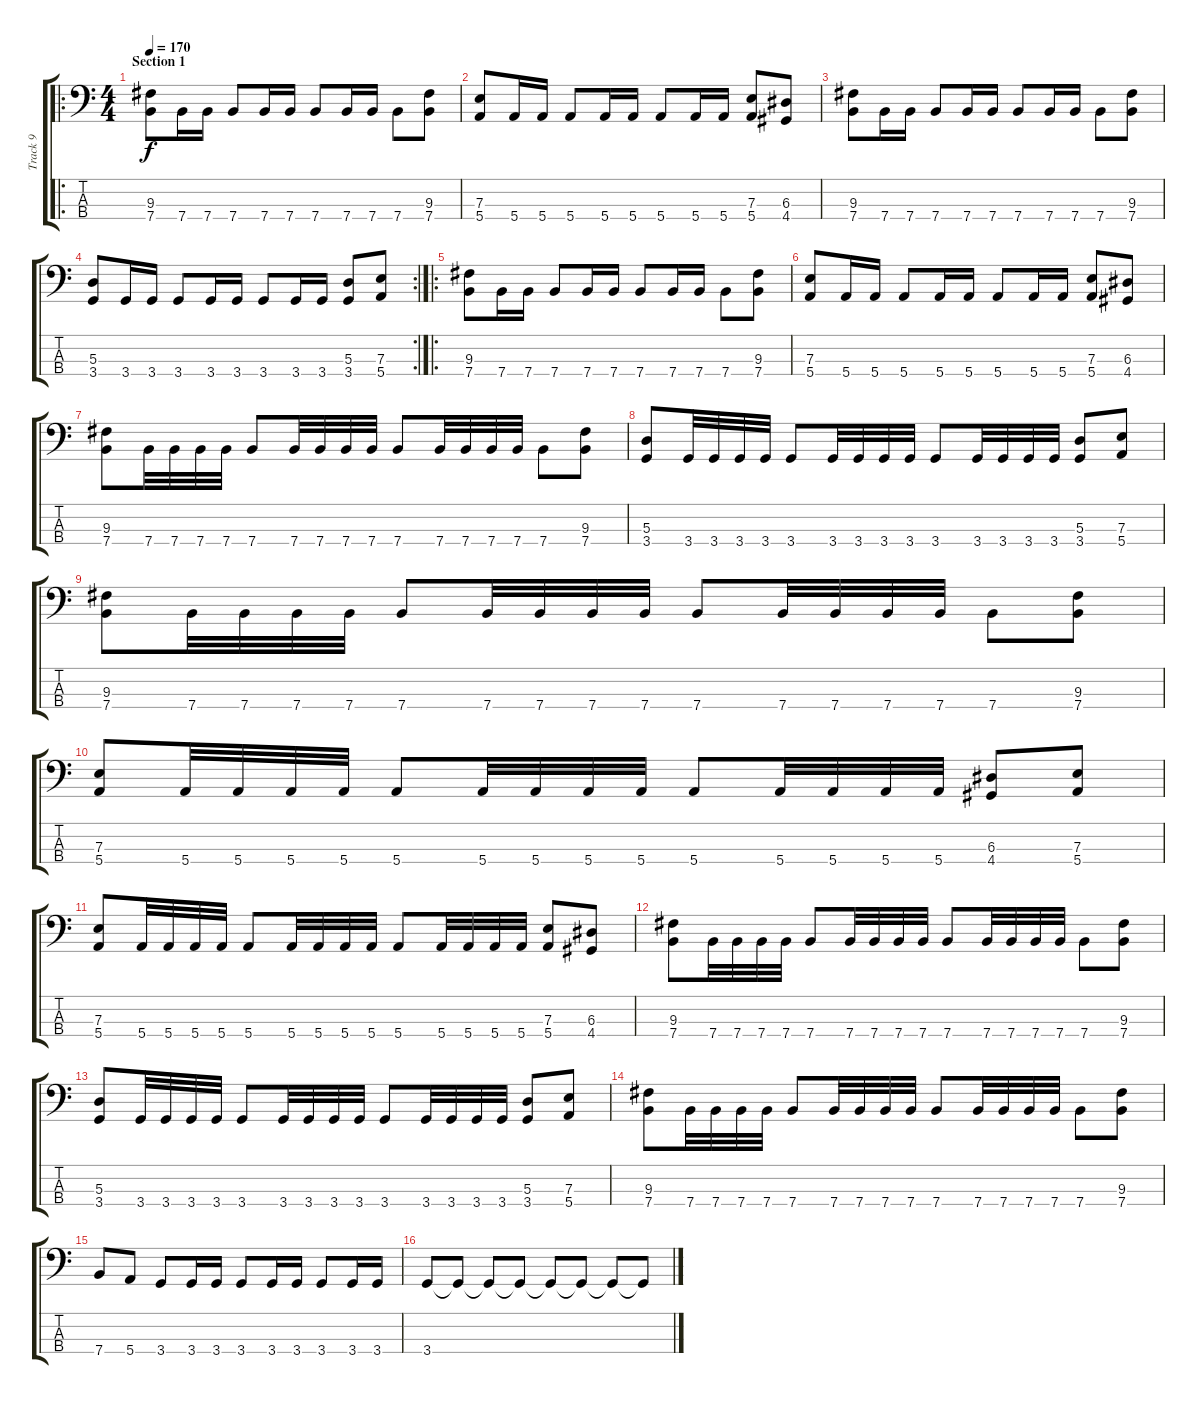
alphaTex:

\track ("Track 9" "Track 9") {instrument electricbasspick}
\staff {score tabs}
\tuning (G2 D2 A1 E1) {hide}
\ro
\ts (4 4)
\section ("" "Section 1")
\tempo 170
\clef f4
\ks c
(9.3 7.4).8{dy f instrument electricbasspick} 7.4.16 7.4.16 7.4.8 7.4.16 7.4.16 7.4.8 7.4.16 7.4.16 7.4.8 (9.3 7.4).8 |
(7.3 5.4).8 5.4.16 5.4.16 5.4.8 5.4.16 5.4.16 5.4.8 5.4.16 5.4.16 (7.3 5.4).8 (6.3 4.4).8 |
(9.3 7.4).8 7.4.16 7.4.16 7.4.8 7.4.16 7.4.16 7.4.8 7.4.16 7.4.16 7.4.8 (9.3 7.4).8 |
\rc 2
(5.3 3.4).8 3.4.16 3.4.16 3.4.8 3.4.16 3.4.16 3.4.8 3.4.16 3.4.16 (5.3 3.4).8 (7.3 5.4).8 |
\ro
(9.3 7.4).8 7.4.16 7.4.16 7.4.8 7.4.16 7.4.16 7.4.8 7.4.16 7.4.16 7.4.8 (9.3 7.4).8 |
(7.3 5.4).8 5.4.16 5.4.16 5.4.8 5.4.16 5.4.16 5.4.8 5.4.16 5.4.16 (7.3 5.4).8 (6.3 4.4).8 |
(9.3 7.4).8 7.4.32 7.4.32 7.4.32 7.4.32 7.4.8 7.4.32 7.4.32 7.4.32 7.4.32 7.4.8 7.4.32 7.4.32 7.4.32 7.4.32 7.4.8 (9.3 7.4).8 |
(5.3 3.4).8 3.4.32 3.4.32 3.4.32 3.4.32 3.4.8 3.4.32 3.4.32 3.4.32 3.4.32 3.4.8 3.4.32 3.4.32 3.4.32 3.4.32 (5.3 3.4).8 (7.3 5.4).8 |
(9.3 7.4).8 7.4.32 7.4.32 7.4.32 7.4.32 7.4.8 7.4.32 7.4.32 7.4.32 7.4.32 7.4.8 7.4.32 7.4.32 7.4.32 7.4.32 7.4.8 (9.3 7.4).8 |
(7.3 5.4).8 5.4.32 5.4.32 5.4.32 5.4.32 5.4.8 5.4.32 5.4.32 5.4.32 5.4.32 5.4.8 5.4.32 5.4.32 5.4.32 5.4.32 (6.3 4.4).8 (7.3 5.4).8 |
(7.3 5.4).8 5.4.32 5.4.32 5.4.32 5.4.32 5.4.8 5.4.32 5.4.32 5.4.32 5.4.32 5.4.8 5.4.32 5.4.32 5.4.32 5.4.32 (7.3 5.4).8 (6.3 4.4).8 |
(9.3 7.4).8 7.4.32 7.4.32 7.4.32 7.4.32 7.4.8 7.4.32 7.4.32 7.4.32 7.4.32 7.4.8 7.4.32 7.4.32 7.4.32 7.4.32 7.4.8 (9.3 7.4).8 |
(5.3 3.4).8 3.4.32 3.4.32 3.4.32 3.4.32 3.4.8 3.4.32 3.4.32 3.4.32 3.4.32 3.4.8 3.4.32 3.4.32 3.4.32 3.4.32 (5.3 3.4).8 (7.3 5.4).8 |
(9.3 7.4).8 7.4.32 7.4.32 7.4.32 7.4.32 7.4.8 7.4.32 7.4.32 7.4.32 7.4.32 7.4.8 7.4.32 7.4.32 7.4.32 7.4.32 7.4.8 (9.3 7.4).8 |
7.4.8 5.4.8 3.4.8 3.4.16 3.4.16 3.4.8 3.4.16 3.4.16 3.4.8 3.4.16 3.4.16 |
3.4.8 3.4{t}.8 3.4{t}.8 3.4{t}.8 3.4{t}.8 3.4{t}.8 3.4{t}.8 3.4{t}.8
